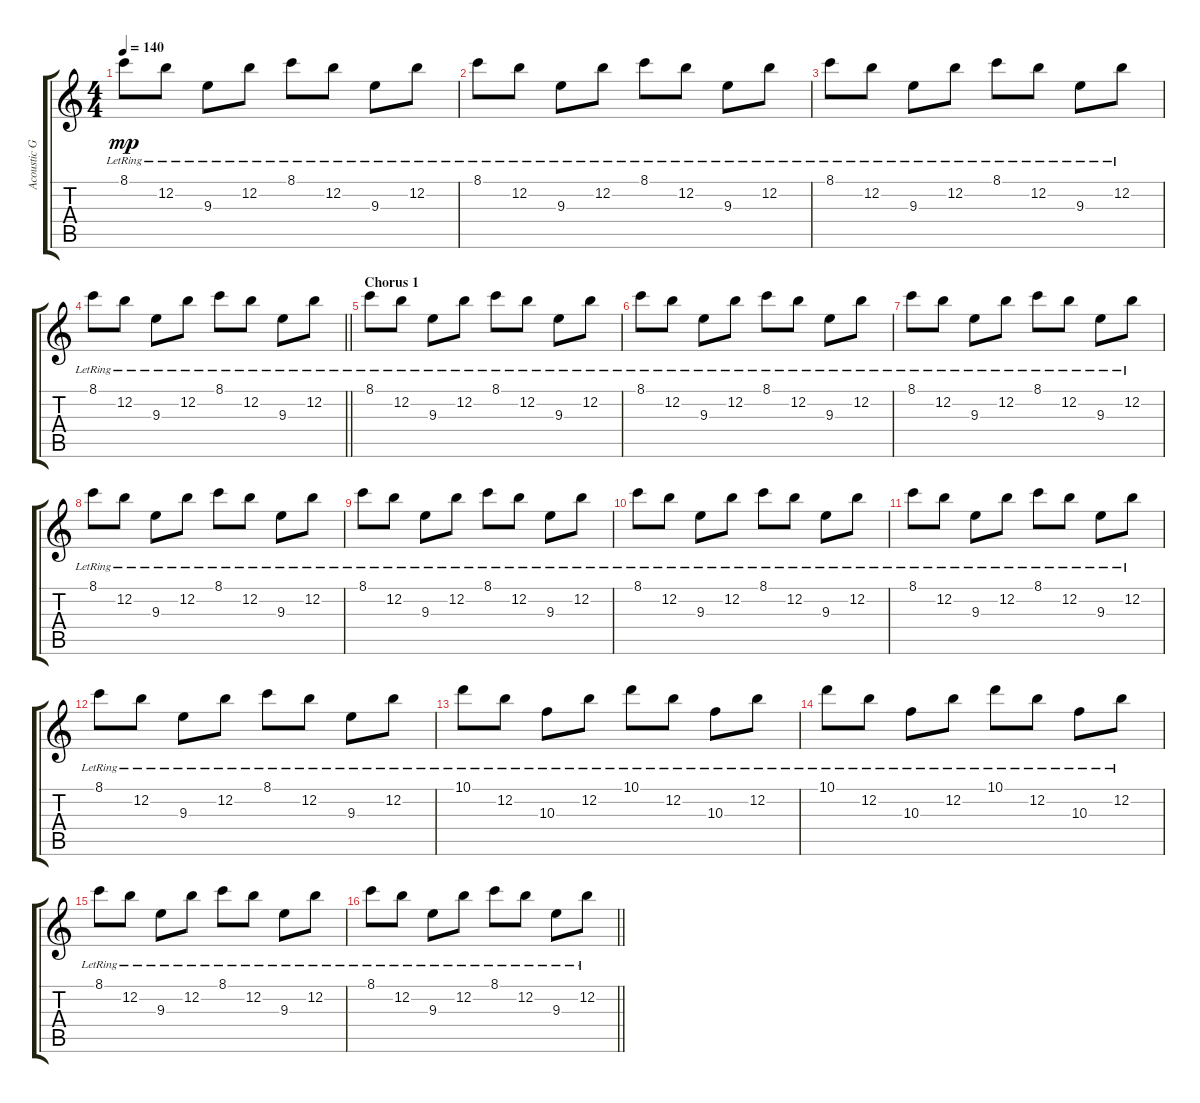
\track ("Acoustic Guitar" "Acoustic G") {instrument acousticguitarsteel}
\staff {score tabs}
\tuning (E4 B3 G3 D3 A2 E2) {hide}
\ts (4 4)
\tempo 140
\clef g2
\ks c
8.1{lr}.8{dy mp} 12.2{lr}.8 9.3{lr}.8 12.2{lr}.8 8.1{lr}.8 12.2{lr}.8 9.3{lr}.8 12.2{lr}.8 |
8.1{lr}.8 12.2{lr}.8 9.3{lr}.8 12.2{lr}.8 8.1{lr}.8 12.2{lr}.8 9.3{lr}.8 12.2{lr}.8 |
8.1{lr}.8 12.2{lr}.8 9.3{lr}.8 12.2{lr}.8 8.1{lr}.8 12.2{lr}.8 9.3{lr}.8 12.2{lr}.8 |
\barLineRight lightlight
8.1{lr}.8 12.2{lr}.8 9.3{lr}.8 12.2{lr}.8 8.1{lr}.8 12.2{lr}.8 9.3{lr}.8 12.2{lr}.8 |
\section ("" "Chorus 1")
8.1{lr}.8 12.2{lr}.8 9.3{lr}.8 12.2{lr}.8 8.1{lr}.8 12.2{lr}.8 9.3{lr}.8 12.2{lr}.8 |
8.1{lr}.8 12.2{lr}.8 9.3{lr}.8 12.2{lr}.8 8.1{lr}.8 12.2{lr}.8 9.3{lr}.8 12.2{lr}.8 |
8.1{lr}.8 12.2{lr}.8 9.3{lr}.8 12.2{lr}.8 8.1{lr}.8 12.2{lr}.8 9.3{lr}.8 12.2{lr}.8 |
8.1{lr}.8 12.2{lr}.8 9.3{lr}.8 12.2{lr}.8 8.1{lr}.8 12.2{lr}.8 9.3{lr}.8 12.2{lr}.8 |
8.1{lr}.8 12.2{lr}.8 9.3{lr}.8 12.2{lr}.8 8.1{lr}.8 12.2{lr}.8 9.3{lr}.8 12.2{lr}.8 |
8.1{lr}.8 12.2{lr}.8 9.3{lr}.8 12.2{lr}.8 8.1{lr}.8 12.2{lr}.8 9.3{lr}.8 12.2{lr}.8 |
8.1{lr}.8 12.2{lr}.8 9.3{lr}.8 12.2{lr}.8 8.1{lr}.8 12.2{lr}.8 9.3{lr}.8 12.2{lr}.8 |
8.1{lr}.8 12.2{lr}.8 9.3{lr}.8 12.2{lr}.8 8.1{lr}.8 12.2{lr}.8 9.3{lr}.8 12.2{lr}.8 |
10.1{lr}.8 12.2{lr}.8 10.3{lr}.8 12.2{lr}.8 10.1{lr}.8 12.2{lr}.8 10.3{lr}.8 12.2{lr}.8 |
10.1{lr}.8 12.2{lr}.8 10.3{lr}.8 12.2{lr}.8 10.1{lr}.8 12.2{lr}.8 10.3{lr}.8 12.2{lr}.8 |
8.1{lr}.8 12.2{lr}.8 9.3{lr}.8 12.2{lr}.8 8.1{lr}.8 12.2{lr}.8 9.3{lr}.8 12.2{lr}.8 |
\barLineRight lightlight
8.1{lr}.8 12.2{lr}.8 9.3{lr}.8 12.2{lr}.8 8.1{lr}.8 12.2{lr}.8 9.3{lr}.8 12.2{lr}.8
